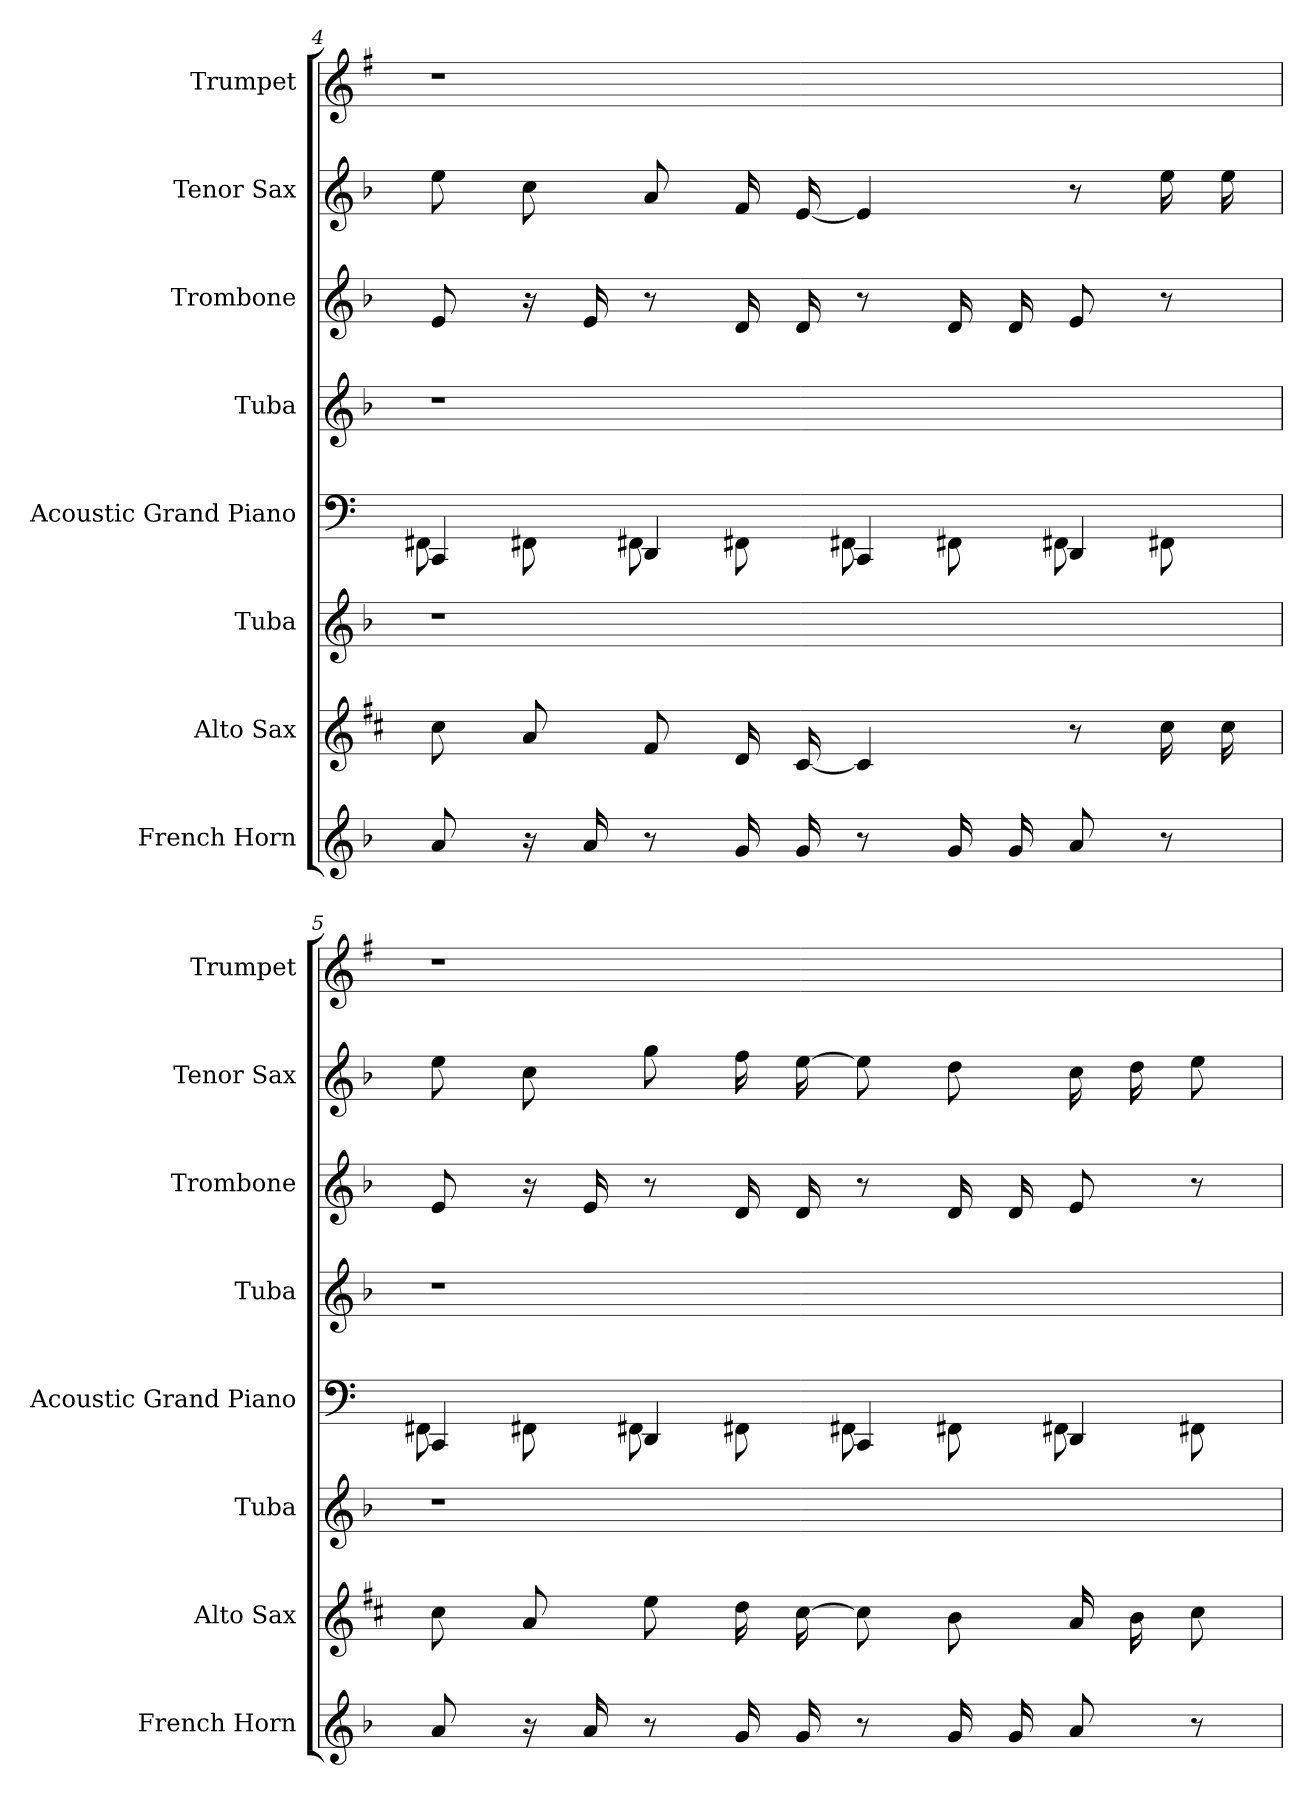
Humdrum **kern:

**kern	**kern	**kern	**kern	**kern	**kern	**kern	**kern
*part8	*part7	*part6	*part5	*part4	*part3	*part2	*part1
*staff8	*staff7	*staff6	*staff5	*staff4	*staff3	*staff2	*staff1
*I"French Horn	*I"Alto Sax	*I"Tuba	*I"Acoustic Grand Piano	*I"Tuba	*I"Trombone	*I"Tenor Sax	*I"Trumpet
*I'French Horn	*I'Alto Sax	*I'Tuba	*I'Acoustic Grand Piano	*I'Tuba	*I'Trombone	*I'Tenor Sax	*I'Trumpet
*clefG2	*clefG2	*clefG2	*clefF4	*clefG2	*clefG2	*clefG2	*clefG2
*ITrd8c14	*ITrd5c9	*ITrd15c26	*	*ITrd15c26	*ITrd8c14	*ITrd8c14	*ITrd1c2
*k[b-]	*k[b-]	*k[b-]	*	*k[b-]	*k[b-]	*k[b-]	*k[b-]
=4	=4	=4	=4	=4	=4	=4	=4
*	*	*	*^	*	*	*	*
8A	8e	1r	4CC	8FF#X	1r	8E	8e	1r
16r	8c	.	.	8FF#X	.	16r	8c	.
16A	.	.	.	.	.	16E	.	.
8r	8A	.	4DD	8FF#X	.	8r	8A	.
16G	16F	.	.	8FF#X	.	16D	16F	.
16G	[16E	.	.	.	.	16D	[16E	.
8r	4E]	.	4CC	8FF#X	.	8r	4E]	.
16G	.	.	.	8FF#X	.	16D	.	.
16G	.	.	.	.	.	16D	.	.
8A	8r	.	4DD	8FF#X	.	8E	8r	.
8r	16e	.	.	8FF#X	.	8r	16e	.
.	16e	.	.	.	.	.	16e	.
=5	=5	=5	=5	=5	=5	=5	=5	=5
8A	8e	1r	4CC	8FF#X	1r	8E	8e	1r
16r	8c	.	.	8FF#X	.	16r	8c	.
16A	.	.	.	.	.	16E	.	.
8r	8g	.	4DD	8FF#X	.	8r	8g	.
16G	16f	.	.	8FF#X	.	16D	16f	.
16G	[16e	.	.	.	.	16D	[16e	.
8r	8e]	.	4CC	8FF#X	.	8r	8e]	.
16G	8d	.	.	8FF#X	.	16D	8d	.
16G	.	.	.	.	.	16D	.	.
8A	16c	.	4DD	8FF#X	.	8E	16c	.
.	16d	.	.	.	.	.	16d	.
8r	8e	.	.	8FF#X	.	8r	8e	.
*	*	*	*v	*v	*	*	*	*
=	=	=	=	=	=	=	=
*-	*-	*-	*-	*-	*-	*-	*-
